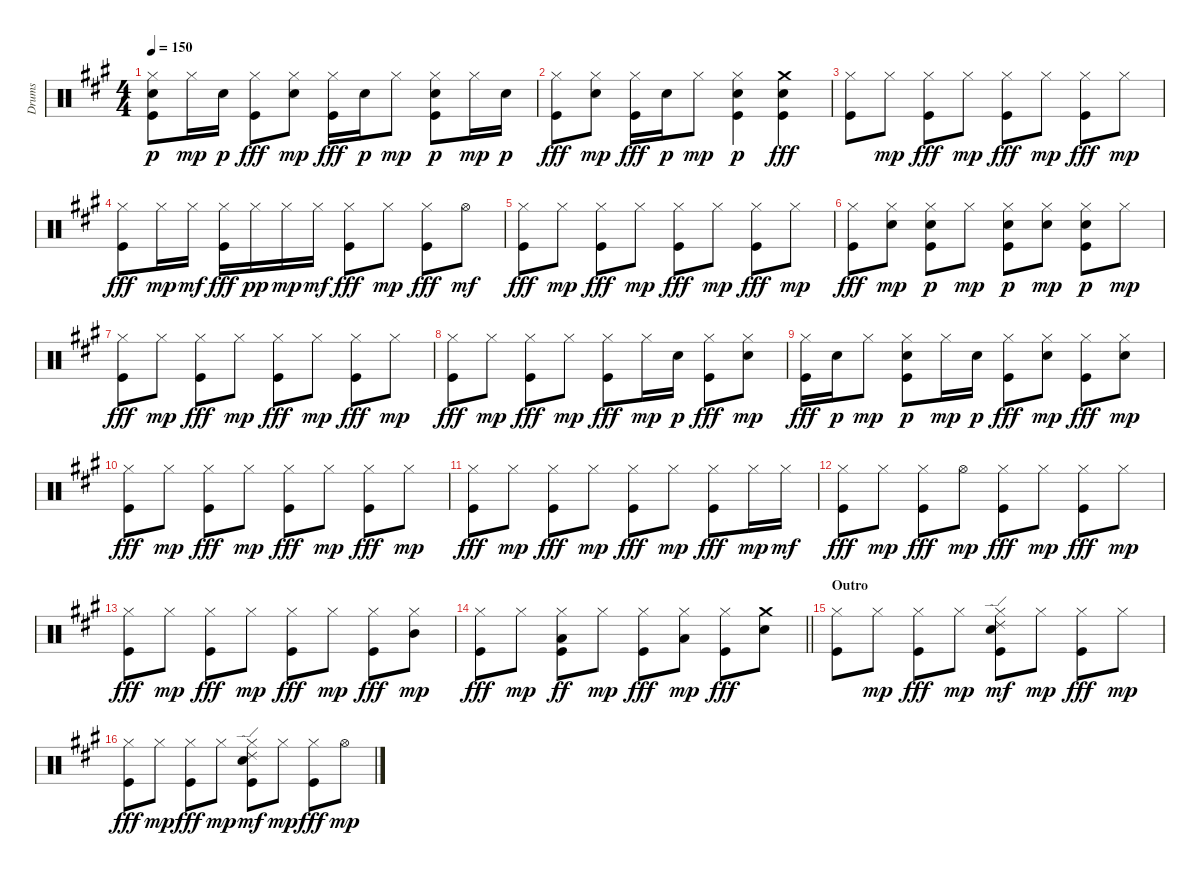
\track ("Drums" "Drums") {instrument percussion}
\staff {score}
\articulation defaults
\ts (4 4)
\tempo 150
\clef neutral
\ks a
("Kick (hit)" "Electric Snare (hit)" "Hi-Hat (closed)").8{dy p} "Hi-Hat (closed)".16{dy mp} "Electric Snare (hit)".16{dy p} ("Kick (hit)" "Hi-Hat (closed)").8{dy fff} ("Electric Snare (hit)" "Hi-Hat (closed)").8{dy mp} ("Kick (hit)" "Hi-Hat (closed)").16{dy fff} "Electric Snare (hit)".16{dy p} "Hi-Hat (closed)".8{dy mp} ("Kick (hit)" "Electric Snare (hit)" "Hi-Hat (closed)").8{dy p} "Hi-Hat (closed)".16{dy mp} "Electric Snare (hit)".16{dy p} |
("Kick (hit)" "Hi-Hat (closed)").8{dy fff} ("Electric Snare (hit)" "Hi-Hat (closed)").8{dy mp} ("Kick (hit)" "Hi-Hat (closed)").16{dy fff} "Electric Snare (hit)".16{dy p} "Hi-Hat (closed)".8{dy mp} ("Kick (hit)" "Electric Snare (hit)" "Hi-Hat (closed)").4{dy p} ("Kick (hit)" "Electric Snare (hit)" "Crash medium (hit)").4{dy fff} |
("Kick (hit)" "Hi-Hat (closed)").8 "Hi-Hat (closed)".8{dy mp} ("Kick (hit)" "Hi-Hat (closed)").8{dy fff} "Hi-Hat (closed)".8{dy mp} ("Kick (hit)" "Hi-Hat (closed)").8{dy fff} "Hi-Hat (closed)".8{dy mp} ("Kick (hit)" "Hi-Hat (closed)").8{dy fff} "Hi-Hat (closed)".8{dy mp} |
("Kick (hit)" "Hi-Hat (closed)").8{dy fff} "Hi-Hat (closed)".16{dy mp} "Hi-Hat (closed)".16{dy mf} ("Kick (hit)" "Hi-Hat (closed)").16{dy fff} "Hi-Hat (closed)".16{dy pp} "Hi-Hat (closed)".16{dy mp} "Hi-Hat (closed)".16{dy mf} ("Kick (hit)" "Hi-Hat (closed)").8{dy fff} "Hi-Hat (closed)".8{dy mp} ("Kick (hit)" "Hi-Hat (closed)").8{dy fff} "Hi-Hat (open)".8{dy mf} |
("Kick (hit)" "Hi-Hat (closed)").8{dy fff} "Hi-Hat (closed)".8{dy mp} ("Kick (hit)" "Hi-Hat (closed)").8{dy fff} "Hi-Hat (closed)".8{dy mp} ("Kick (hit)" "Hi-Hat (closed)").8{dy fff} "Hi-Hat (closed)".8{dy mp} ("Kick (hit)" "Hi-Hat (closed)").8{dy fff} "Hi-Hat (closed)".8{dy mp} |
("Kick (hit)" "Hi-Hat (closed)").8{dy fff} ("Electric Snare (hit)" "Hi-Hat (closed)").8{dy mp} ("Kick (hit)" "Electric Snare (hit)" "Hi-Hat (closed)").8{dy p} "Hi-Hat (closed)".8{dy mp} ("Kick (hit)" "Electric Snare (hit)" "Hi-Hat (closed)").8{dy p} ("Electric Snare (hit)" "Hi-Hat (closed)").8{dy mp} ("Kick (hit)" "Electric Snare (hit)" "Hi-Hat (closed)").8{dy p} "Hi-Hat (closed)".8{dy mp} |
("Kick (hit)" "Hi-Hat (closed)").8{dy fff} "Hi-Hat (closed)".8{dy mp} ("Kick (hit)" "Hi-Hat (closed)").8{dy fff} "Hi-Hat (closed)".8{dy mp} ("Kick (hit)" "Hi-Hat (closed)").8{dy fff} "Hi-Hat (closed)".8{dy mp} ("Kick (hit)" "Hi-Hat (closed)").8{dy fff} "Hi-Hat (closed)".8{dy mp} |
("Kick (hit)" "Hi-Hat (closed)").8{dy fff} "Hi-Hat (closed)".8{dy mp} ("Kick (hit)" "Hi-Hat (closed)").8{dy fff} "Hi-Hat (closed)".8{dy mp} ("Kick (hit)" "Hi-Hat (closed)").8{dy fff} "Hi-Hat (closed)".16{dy mp} "Electric Snare (hit)".16{dy p} ("Kick (hit)" "Hi-Hat (closed)").8{dy fff} ("Electric Snare (hit)" "Hi-Hat (closed)").8{dy mp} |
("Kick (hit)" "Hi-Hat (closed)").16{dy fff} "Electric Snare (hit)".16{dy p} "Hi-Hat (closed)".8{dy mp} ("Kick (hit)" "Electric Snare (hit)" "Hi-Hat (closed)").8{dy p} "Hi-Hat (closed)".16{dy mp} "Electric Snare (hit)".16{dy p} ("Kick (hit)" "Hi-Hat (closed)").8{dy fff} ("Electric Snare (hit)" "Hi-Hat (closed)").8{dy mp} ("Kick (hit)" "Hi-Hat (closed)").8{dy fff} ("Electric Snare (hit)" "Hi-Hat (closed)").8{dy mp} |
("Kick (hit)" "Hi-Hat (closed)").8{dy fff} "Hi-Hat (closed)".8{dy mp} ("Kick (hit)" "Hi-Hat (closed)").8{dy fff} "Hi-Hat (closed)".8{dy mp} ("Kick (hit)" "Hi-Hat (closed)").8{dy fff} "Hi-Hat (closed)".8{dy mp} ("Kick (hit)" "Hi-Hat (closed)").8{dy fff} "Hi-Hat (closed)".8{dy mp} |
("Kick (hit)" "Hi-Hat (closed)").8{dy fff} "Hi-Hat (closed)".8{dy mp} ("Kick (hit)" "Hi-Hat (closed)").8{dy fff} "Hi-Hat (closed)".8{dy mp} ("Kick (hit)" "Hi-Hat (closed)").8{dy fff} "Hi-Hat (closed)".8{dy mp} ("Kick (hit)" "Hi-Hat (closed)").8{dy fff} "Hi-Hat (closed)".16{dy mp} "Hi-Hat (closed)".16{dy mf} |
("Kick (hit)" "Hi-Hat (closed)").8{dy fff} "Hi-Hat (closed)".8{dy mp} ("Kick (hit)" "Hi-Hat (closed)").8{dy fff} "Hi-Hat (open)".8{dy mp} ("Kick (hit)" "Hi-Hat (closed)").8{dy fff} "Hi-Hat (closed)".8{dy mp} ("Kick (hit)" "Hi-Hat (closed)").8{dy fff} "Hi-Hat (closed)".8{dy mp} |
("Kick (hit)" "Hi-Hat (closed)").8{dy fff} "Hi-Hat (closed)".8{dy mp} ("Kick (hit)" "Hi-Hat (closed)").8{dy fff} "Hi-Hat (closed)".8{dy mp} ("Kick (hit)" "Hi-Hat (closed)").8{dy fff} "Hi-Hat (closed)".8{dy mp} ("Kick (hit)" "Hi-Hat (closed)").8{dy fff} ("Hi-Hat (closed)" "Mid Tom (hit)").8{dy mp} |
\barLineRight lightlight
("Kick (hit)" "Hi-Hat (closed)").8{dy fff} "Hi-Hat (closed)".8{dy mp} ("Kick (hit)" "Hi-Hat (closed)" "Low Tom (hit)").8{dy ff} "Hi-Hat (closed)".8{dy mp} ("Kick (hit)" "Hi-Hat (closed)").8{dy fff} ("Low Floor Tom (hit)" "Hi-Hat (closed)").8{dy mp} ("Kick (hit)" "Hi-Hat (closed)").8{dy fff} ("Electric Snare (hit)" "Crash medium (hit)").8 |
\section ("" "Outro")
("Kick (hit)" "Hi-Hat (closed)").8 "Hi-Hat (closed)".8{dy mp} ("Kick (hit)" "Hi-Hat (closed)").8{dy fff} "Hi-Hat (closed)".8{dy mp} ("Kick (hit)" "Electric Snare (hit)" "Hi-Hat (closed)" "Ride (edge) 2").8{dy mf} "Hi-Hat (closed)".8{dy mp} ("Kick (hit)" "Hi-Hat (closed)").8{dy fff} "Hi-Hat (closed)".8{dy mp} |
("Kick (hit)" "Hi-Hat (closed)").8{dy fff} "Hi-Hat (closed)".8{dy mp} ("Kick (hit)" "Hi-Hat (closed)").8{dy fff} "Hi-Hat (closed)".8{dy mp} ("Kick (hit)" "Electric Snare (hit)" "Hi-Hat (closed)" "Ride (edge) 2").8{dy mf} "Hi-Hat (closed)".8{dy mp} ("Kick (hit)" "Hi-Hat (closed)").8{dy fff} "Hi-Hat (open)".8{dy mp}
